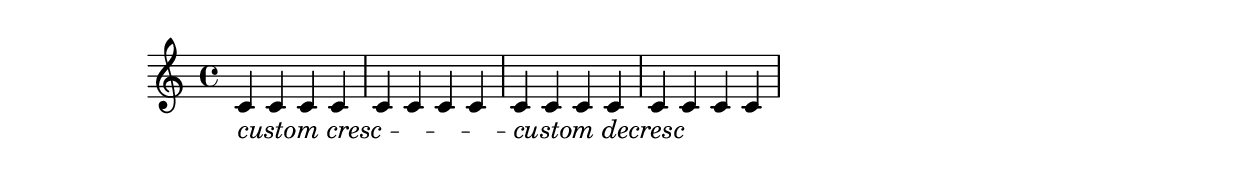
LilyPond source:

\version "2.14.0"

\header {
  lsrtags = "expressive-marks, tweaks-and-overrides"
  texidoc = "Postfix functions for custom crescendo text spanners.  The spanners
should start on the first note of the measure.  One has to use -\mycresc,
otherwise the spanner start will rather be assigned to the next note.
"
  doctitle = "Dynamics custom text spanner postfix"
}

% Two functions for (de)crescendo spanners where you can explicitly give the
% spanner text.
mycresc =
#(define-music-function (parser location mymarkup) (markup?)
   (make-music 'CrescendoEvent
               'span-direction START
               'span-type 'text
               'span-text mymarkup))
mydecresc =
#(define-music-function (parser location mymarkup) (markup?)
   (make-music 'DecrescendoEvent
               'span-direction START
               'span-type 'text
               'span-text mymarkup))

\relative c' {
  c4-\mycresc "custom cresc" c4 c4 c4 |
  c4 c4 c4 c4 |
  c4-\mydecresc "custom decresc" c4 c4 c4 |
  c4 c4\! c4 c4
}



